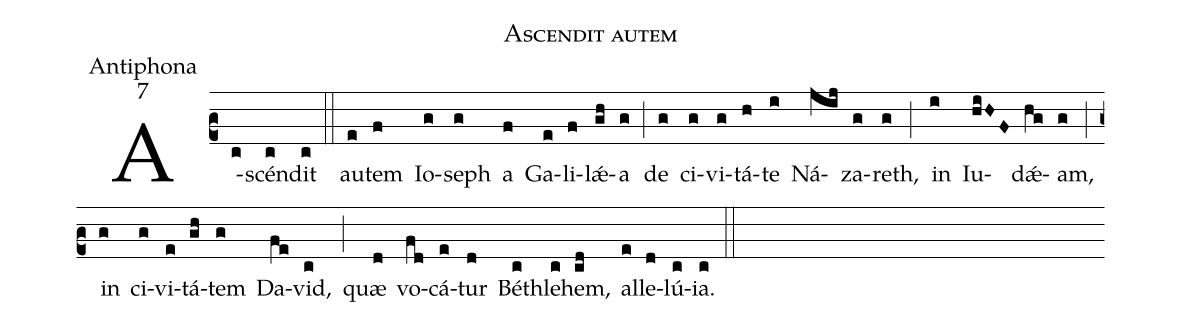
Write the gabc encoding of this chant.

name:Ascendit autem;
office-part:Antiphona;
mode:7;
%%
(c2) A(c)scén(c)dit(c) (::)
au(e)tem(f) Io(g)seph(g) a(f) Ga(e)li(f)l{<sp>'ae</sp>}(gh)a(g) (;) de(g) ci(g)vi(g)tá(h)te(i) Ná(jij)za(g)reth,(g) (;) in(i) Iu(hiHF)d{<sp>'ae</sp>}(hg)am,(g) (;) in(g) ci(g)vi(e)tá(gh)tem(g) Da(fe)vid,(c) (;) quæ(d) vo(fd)cá(e)tur(d) Bé(c)thle(c)hem,(cd) al(e)le(d)lú(c)ia.(c) (::)
